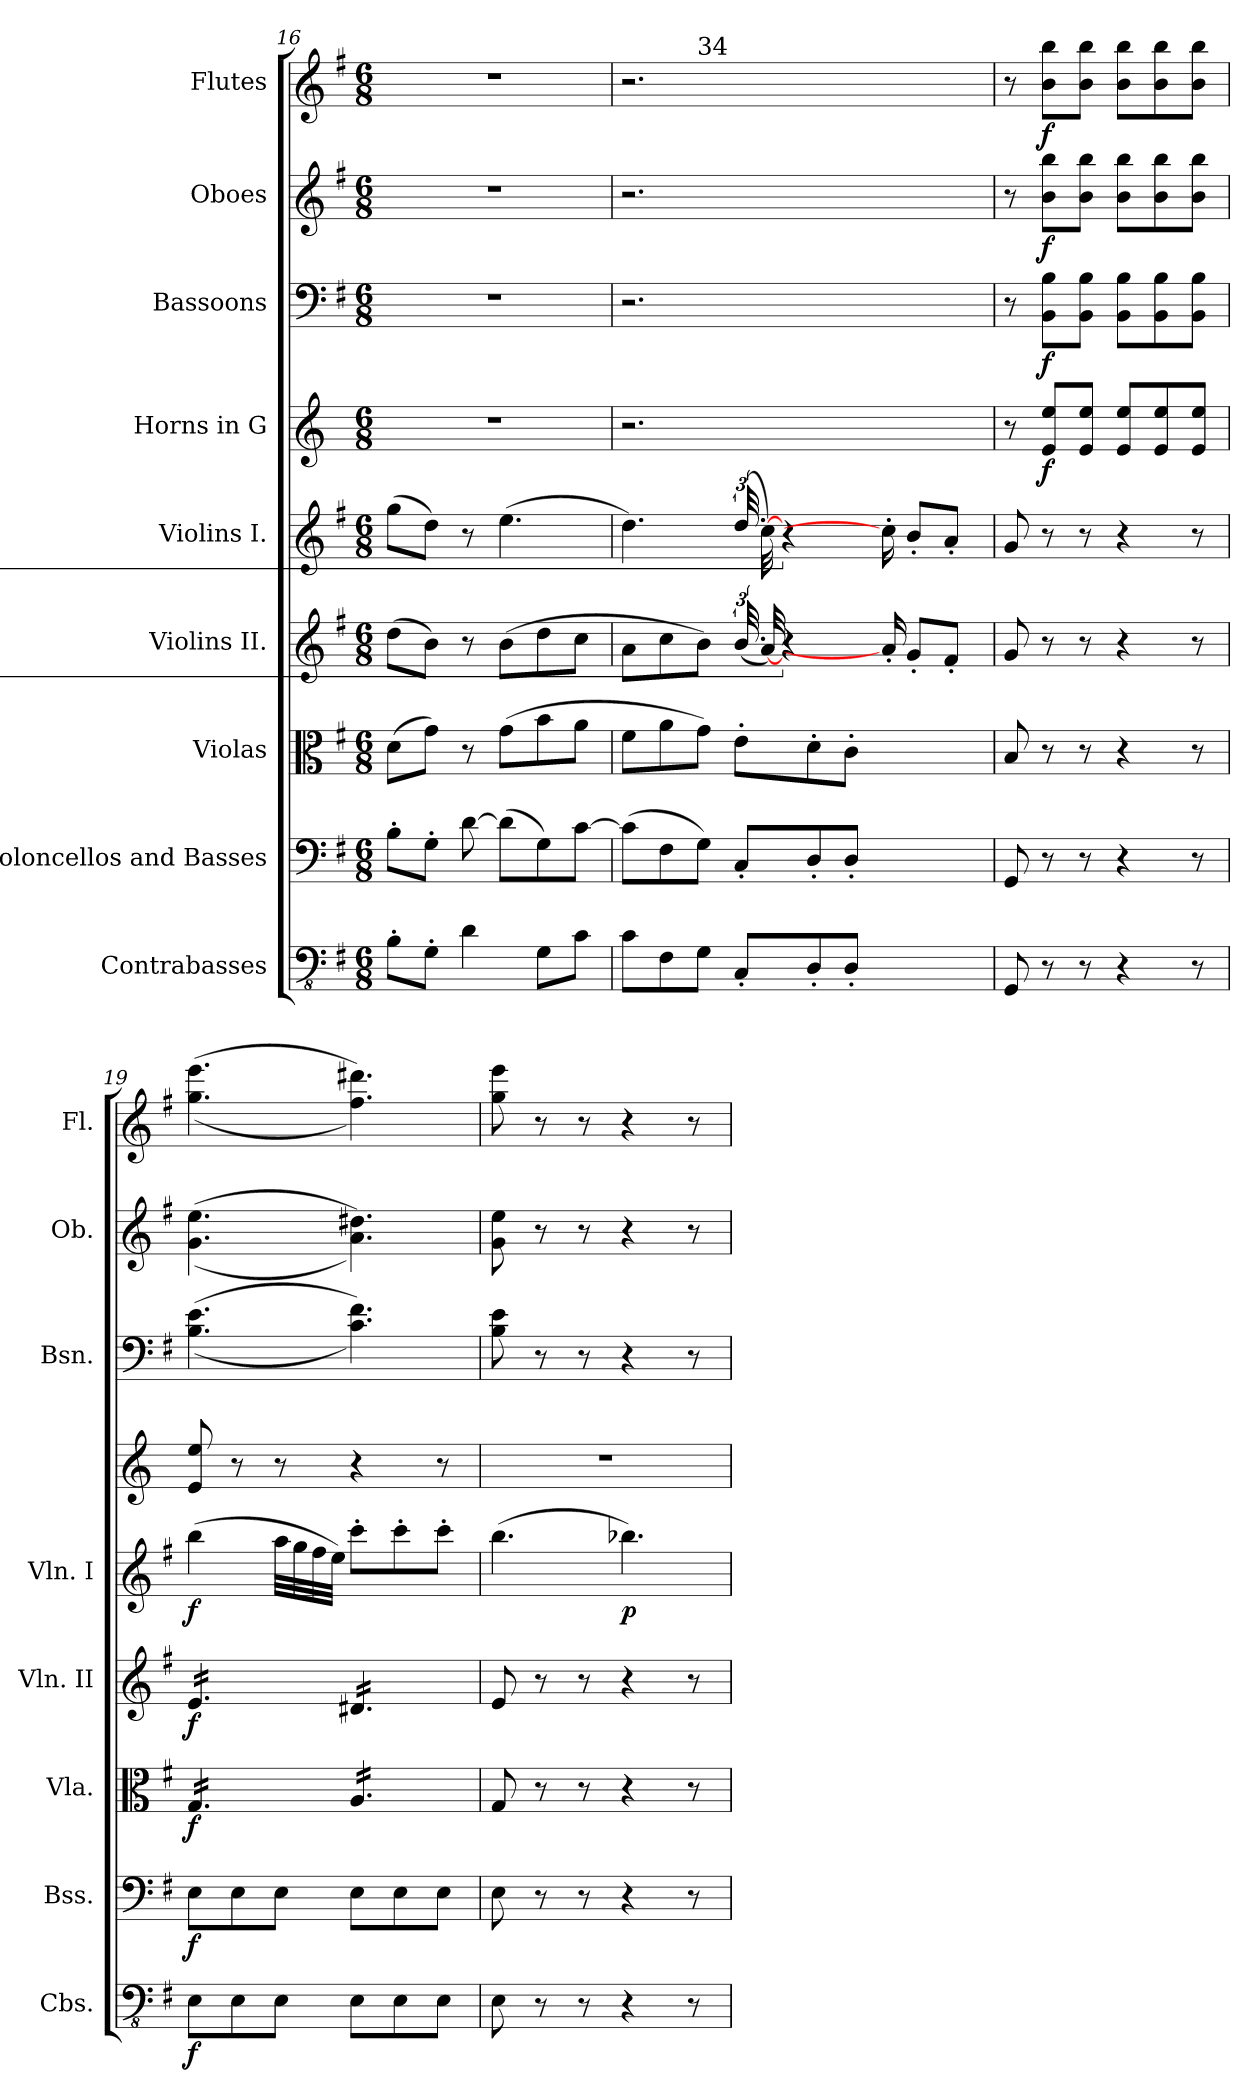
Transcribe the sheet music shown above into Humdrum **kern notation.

**kern	**dynam	**kern	**dynam	**kern	**dynam	**kern	**dynam	**kern	**dynam	**kern	**dynam	**kern	**dynam	**kern	**dynam	**kern	**dynam
*part9	*part9	*part8	*part8	*part7	*part7	*part6	*part6	*part5	*part5	*part4	*part4	*part3	*part3	*part2	*part2	*part1	*part1
*staff9	*staff9	*staff8	*staff8	*staff7	*staff7	*staff6	*staff6	*staff5	*staff5	*staff4	*staff4	*staff3	*staff3	*staff2	*staff2	*staff1	*staff1
*I"Contrabasses	*	*I"Violoncellos and Basses	*	*I"Violas	*	*I"Violins II.	*	*I"Violins I.	*	*I"Horns in G	*	*I"Bassoons	*	*I"Oboes	*	*I"Flutes	*
*I'Cbs.	*	*I'Bss.	*	*I'Vla.	*	*I'Vln. II	*	*I'Vln. I	*	*	*	*I'Bsn.	*	*I'Ob.	*	*I'Fl.	*
*clefFv4	*	*clefF4	*	*clefC3	*	*clefG2	*	*clefG2	*	*clefG2	*	*clefF4	*	*clefG2	*	*clefG2	*
*	*	*	*	*	*	*	*	*	*	*ITrd3c5	*	*	*	*	*	*	*
*k[f#]	*	*k[f#]	*	*k[f#]	*	*k[f#]	*	*k[f#]	*	*k[f#]	*	*k[f#]	*	*k[f#]	*	*k[f#]	*
*M6/8	*	*M6/8	*	*M6/8	*	*M6/8	*	*M6/8	*	*M6/8	*	*M6/8	*	*M6/8	*	*M6/8	*
=16	=16	=16	=16	=16	=16	=16	=16	=16	=16	=16	=16	=16	=16	=16	=16	=16	=16
8BB'\L	.	8B'\L	.	(>8d\L	.	(>8dd\L	.	(>8gg\L	.	2.r	.	2.r	.	2.r	.	2.r	.
8GG'\J	.	8G'\J	.	8g\J)	.	8b\J)	.	8dd\J)	.	.	.	.	.	.	.	.	.
4D\	.	[8d\	.	8r	.	8r	.	8r	.	.	.	.	.	.	.	.	.
.	.	(>8d\L]	.	(>8g\L	.	(>8b\L	.	(>4.ee\	.	.	.	.	.	.	.	.	.
8GG\L	.	8G\)	.	8b\	.	8dd\	.	.	.	.	.	.	.	.	.	.	.
8C\J	.	[8c\J	.	8a\J	.	8cc\J	.	.	.	.	.	.	.	.	.	.	.
!!LO:PB:g=z
=17	=17	=17	=17	=17	=17	=17	=17	=17	=17	=17	=17	=17	=17	=17	=17	=17	=17
*	*	*	*	*	*	*	*	*	*	*	*	*	*	*	*	*^	*
8C\L	.	(>8c\L]	.	8f#\L	.	8a\L	.	4.dd\)	.	2.r	.	2.r	.	2.r	.	2.r	4ryy	.
8FF#\	.	8F#\	.	8a\	.	8cc\	.	.	.	.	.	.	.	.	.	.	.	.
!	!	!	!	!	!	!	!	!	!	!	!	!	!	!	!	!	!LO:TX:a:t=34	!
8GG\J	.	8G\J)	.	8g\J)	.	8b\J)	.	.	.	.	.	.	.	.	.	.	2ryy	.
8CC'/L	.	8C'/L	.	8e'\L	.	(<48.b!/	.	(<48.dd!/	.	.	.	.	.	.	.	.	.	.
.	.	.	.	.	.	[32a/)	.	[32cc\)	.	.	.	.	.	.	.	.	.	.
!	!	!	!	!	!	!LO:N:vis=4.	!	!LO:N:vis=4.	!	!	!	!	!	!	!	!	!	!
.	.	.	.	.	.	16%5r	.	16%5r	.	.	.	.	.	.	.	.	.	.
8DD'/	.	8D'/	.	8d'\	.	.	.	.	.	.	.	.	.	.	.	.	.	.
8DD'/J	.	8D'/J	.	8c'\J	.	.	.	.	.	.	.	.	.	.	.	.	.	.
4ryy	.	4ryy	.	4ryy	.	16a'/]	.	16cc'\]	.	4ryy	.	4ryy	.	4ryy	.	4ryy	4ryy	.
.	.	.	.	.	.	8g'/L	.	8b'/L	.	.	.	.	.	.	.	.	.	.
.	.	.	.	.	.	8f#'/J	.	8a'/J	.	.	.	.	.	.	.	.	.	.
16ryy	.	16ryy	.	16ryy	.	.	.	.	.	16ryy	.	16ryy	.	16ryy	.	16ryy	16ryy	.
*	*	*	*	*	*	*	*	*	*	*	*	*	*	*	*	*v	*v	*
=18	=18	=18	=18	=18	=18	=18	=18	=18	=18	=18	=18	=18	=18	=18	=18	=18	=18
8GGG/	.	8GG/	.	8B/	.	8g/	.	8g/	.	8r	.	8r	.	8r	.	8r	.
!	!	!	!	!	!	!	!	!	!	!	!LO:DY:b	!	!LO:DY:b	!	!LO:DY:b	!	!LO:DY:b
8r	.	8r	.	8r	.	8r	.	8r	.	8B/ 8b/L	f	8BB\ 8B\L	f	8b\ 8bb\L	f	8b\ 8bb\L	f
8r	.	8r	.	8r	.	8r	.	8r	.	8B/ 8b/J	.	8BB\ 8B\J	.	8b\ 8bb\J	.	8b\ 8bb\J	.
4r	.	4r	.	4r	.	4r	.	4r	.	8B/ 8b/L	.	8BB\ 8B\L	.	8b\ 8bb\L	.	8b\ 8bb\L	.
.	.	.	.	.	.	.	.	.	.	8B/ 8b/	.	8BB\ 8B\	.	8b\ 8bb\	.	8b\ 8bb\	.
8r	.	8r	.	8r	.	8r	.	8r	.	8B/ 8b/J	.	8BB\ 8B\J	.	8b\ 8bb\J	.	8b\ 8bb\J	.
=19	=19	=19	=19	=19	=19	=19	=19	=19	=19	=19	=19	=19	=19	=19	=19	=19	=19
!	!LO:DY:b	!	!LO:DY:b	!	!LO:DY:b	!	!LO:DY:b	!	!LO:DY:b	!	!	!	!	!	!	!	!
*	*	*	*	*tremolo	*	*	*	*	*	*	*	*	*	*	*	*	*
*	*	*	*	*	*	*tremolo	*	*	*	*	*	*	*	*	*	*	*
8EE\L	f	8E\L	f	16G/LL	f	16e/LL	f	(>4bb\	f	8B/ 8b/	.	(>(<4.B\ 4.e\	.	(>(<4.g\ 4.ee\	.	(>(<4.gg\ 4.eee\	.
.	.	.	.	16G/	.	16e/	.	.	.	.	.	.	.	.	.	.	.
8EE\	.	8E\	.	16G/	.	16e/	.	.	.	8r	.	.	.	.	.	.	.
.	.	.	.	16G/	.	16e/	.	.	.	.	.	.	.	.	.	.	.
8EE\J	.	8E\J	.	16G/	.	16e/	.	32aa\LLL	.	8r	.	.	.	.	.	.	.
.	.	.	.	.	.	.	.	32gg\	.	.	.	.	.	.	.	.	.
.	.	.	.	16G/JJ	.	16e/JJ	.	32ff#\	.	.	.	.	.	.	.	.	.
.	.	.	.	.	.	.	.	32ee\JJJ)	.	.	.	.	.	.	.	.	.
8EE\L	.	8E\L	.	16A/LL	.	16d#X/LL	.	8ccc'\L	.	4r	.	4.c\ 4.f#\))	.	4.a\ 4.dd#X\))	.	4.ff#\ 4.ddd#X\))	.
.	.	.	.	16A/	.	16d#X/	.	.	.	.	.	.	.	.	.	.	.
8EE\	.	8E\	.	16A/	.	16d#X/	.	8ccc'\	.	.	.	.	.	.	.	.	.
.	.	.	.	16A/	.	16d#X/	.	.	.	.	.	.	.	.	.	.	.
8EE\J	.	8E\J	.	16A/	.	16d#X/	.	8ccc'\J	.	8r	.	.	.	.	.	.	.
.	.	.	.	16A/JJ	.	16d#X/JJ	.	.	.	.	.	.	.	.	.	.	.
*	*	*	*	*	*	*Xtremolo	*	*	*	*	*	*	*	*	*	*	*
*	*	*	*	*Xtremolo	*	*	*	*	*	*	*	*	*	*	*	*	*
=20	=20	=20	=20	=20	=20	=20	=20	=20	=20	=20	=20	=20	=20	=20	=20	=20	=20
8EE\	.	8E\	.	8G/	.	8e/	.	(>4.bb\	.	2.r	.	8B\ 8e\	.	8g\ 8ee\	.	8gg\ 8eee\	.
8r	.	8r	.	8r	.	8r	.	.	.	.	.	8r	.	8r	.	8r	.
8r	.	8r	.	8r	.	8r	.	.	.	.	.	8r	.	8r	.	8r	.
!	!	!	!	!	!	!	!	!	!LO:DY:b	!	!	!	!	!	!	!	!
4r	.	4r	.	4r	.	4r	.	4.bb-X\)	p	.	.	4r	.	4r	.	4r	.
8r	.	8r	.	8r	.	8r	.	.	.	.	.	8r	.	8r	.	8r	.
=	=	=	=	=	=	=	=	=	=	=	=	=	=	=	=	=	=
*-	*-	*-	*-	*-	*-	*-	*-	*-	*-	*-	*-	*-	*-	*-	*-	*-	*-
